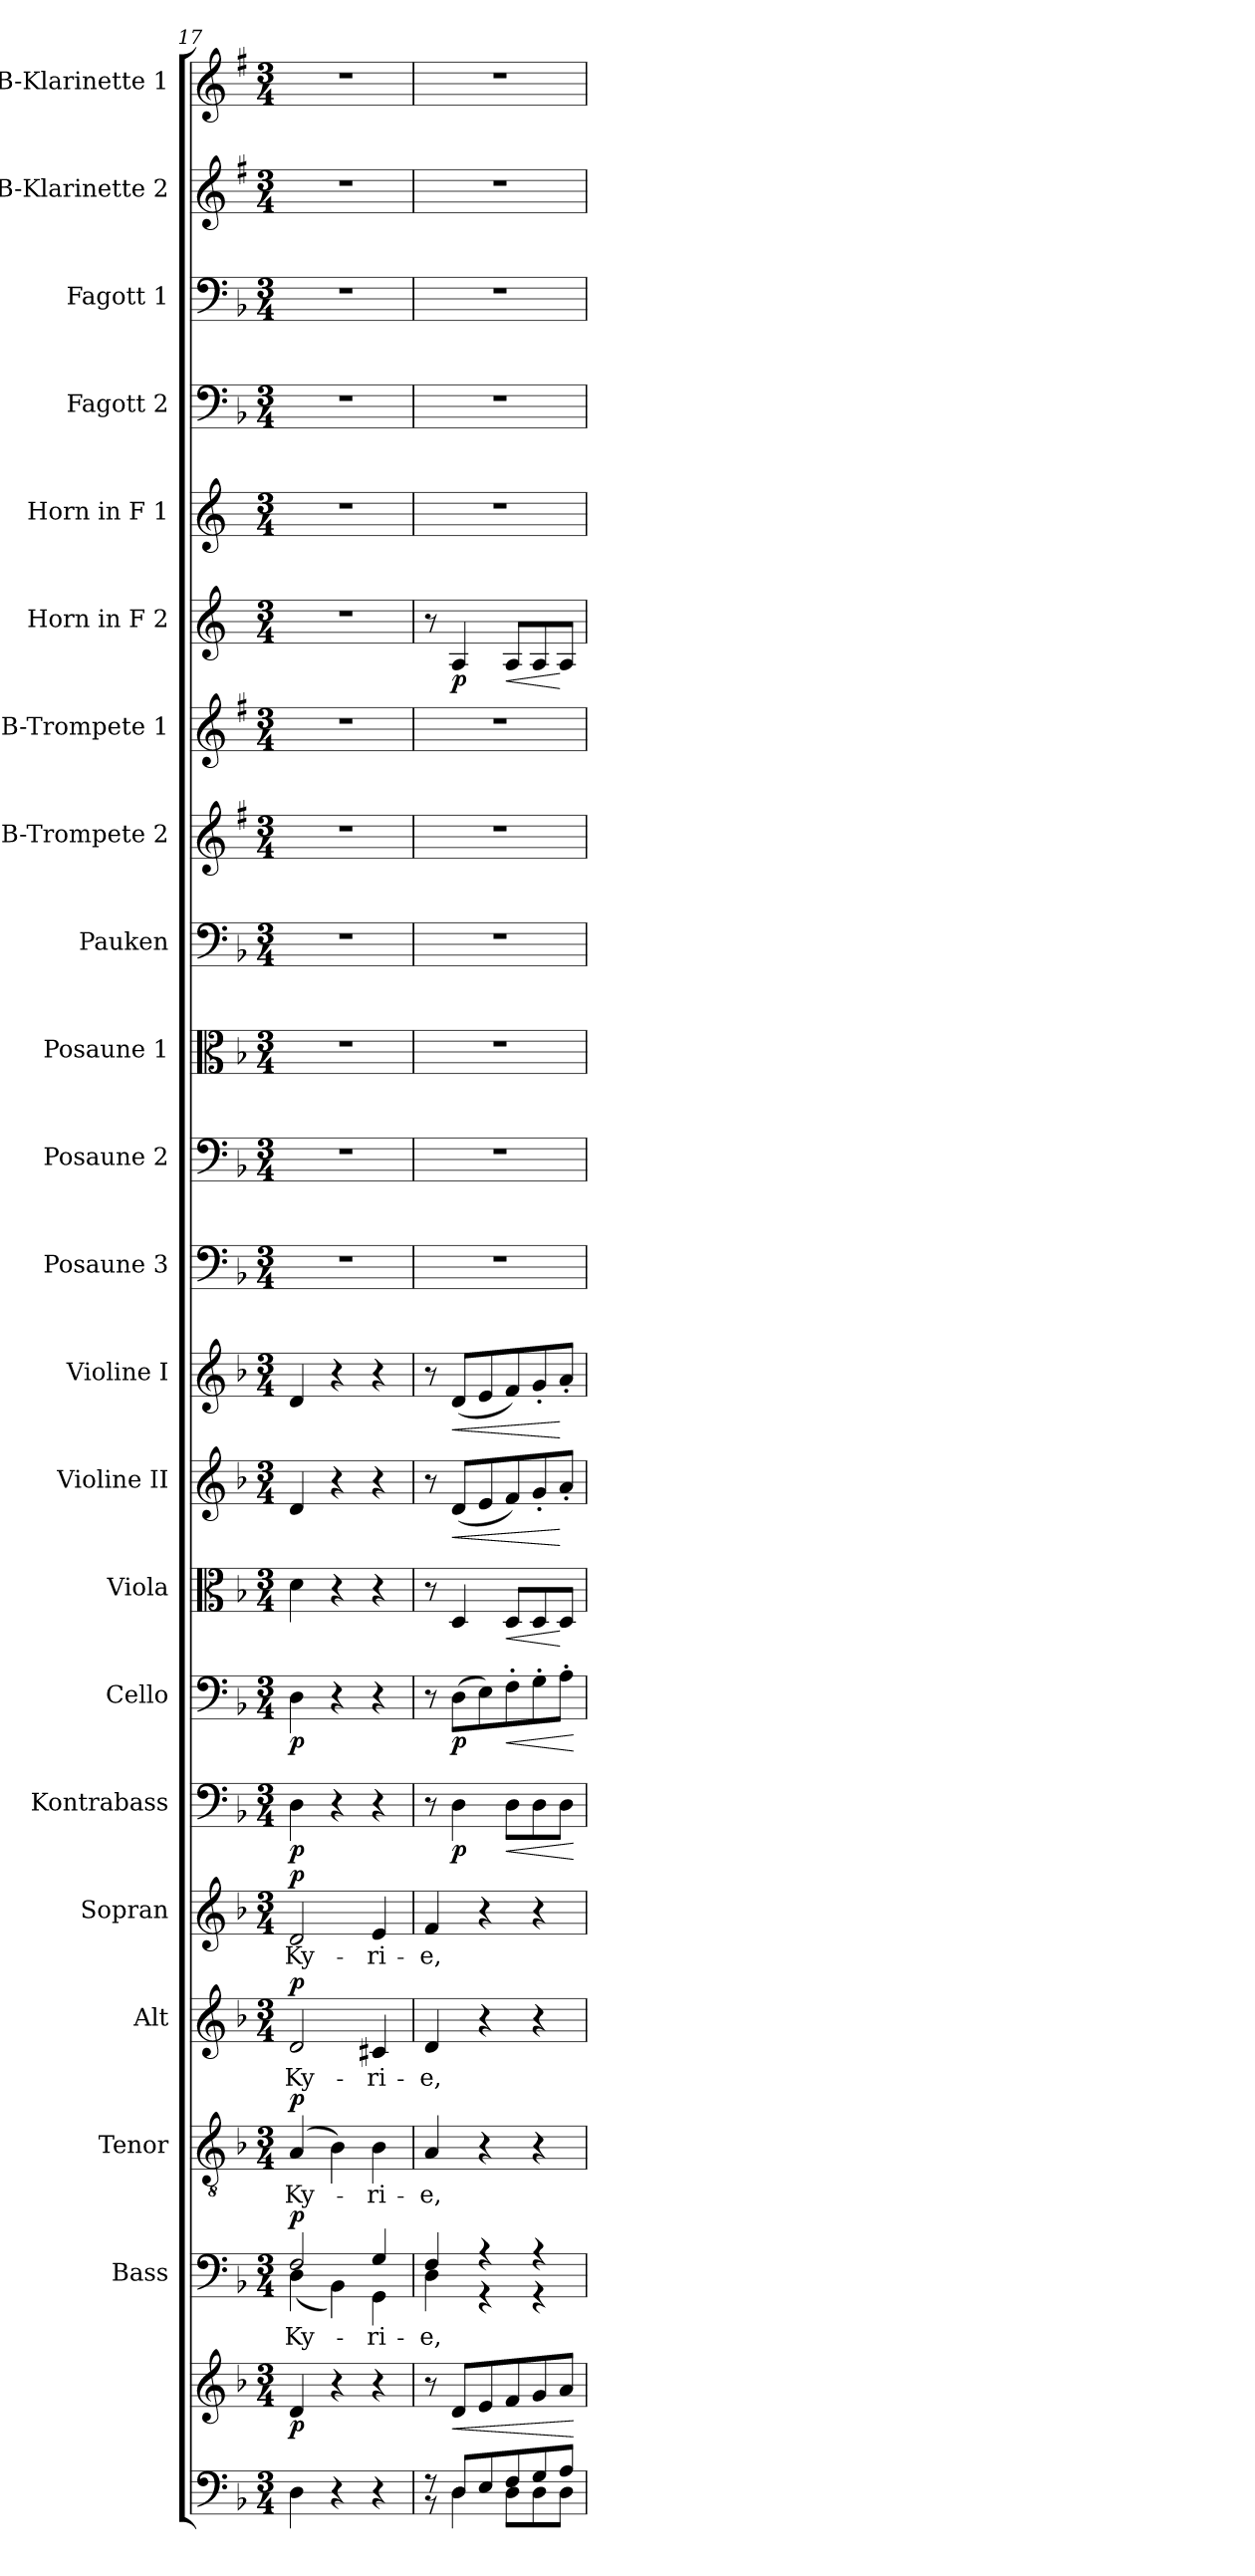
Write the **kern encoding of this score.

**kern	**kern	**dynam	**kern	**text	**dynam	**kern	**text	**dynam	**kern	**text	**dynam	**kern	**text	**dynam	**kern	**dynam	**kern	**dynam	**kern	**dynam	**kern	**dynam	**kern	**dynam	**kern	**kern	**kern	**kern	**kern	**kern	**kern	**dynam	**kern	**kern	**kern	**kern	**kern
*part22	*part22	*part22	*part21	*part21	*part21	*part20	*part20	*part20	*part19	*part19	*part19	*part18	*part18	*part18	*part17	*part17	*part16	*part16	*part15	*part15	*part14	*part14	*part13	*part13	*part12	*part11	*part10	*part9	*part8	*part7	*part6	*part6	*part5	*part4	*part3	*part2	*part1
*staff23	*staff22	*staff22/23	*staff21	*staff21	*staff21	*staff20	*staff20	*staff20	*staff19	*staff19	*staff19	*staff18	*staff18	*staff18	*staff17	*staff17	*staff16	*staff16	*staff15	*staff15	*staff14	*staff14	*staff13	*staff13	*staff12	*staff11	*staff10	*staff9	*staff8	*staff7	*staff6	*staff6	*staff5	*staff4	*staff3	*staff2	*staff1
*	*	*	*I"Bass	*	*	*I"Tenor	*	*	*I"Alt	*	*	*I"Sopran	*	*	*I"Kontrabass	*	*I"Cello	*	*I"Viola	*	*I"Violine II	*	*I"Violine I	*	*I"Posaune 3	*I"Posaune 2	*I"Posaune 1	*I"Pauken	*I"B-Trompete 2	*I"B-Trompete 1	*I"Horn in F 2	*	*I"Horn in F 1	*I"Fagott 2	*I"Fagott 1	*I"B-Klarinette 2	*I"B-Klarinette 1
*	*	*	*I'B.	*	*	*I'T.	*	*	*I'A.	*	*	*I'S.	*	*	*I'Kb.	*	*	*	*I'Vla.	*	*I'Vl. II	*	*I'Vl. I	*	*I'Pos. 3	*I'Pos. 2	*I'Pos. 1	*I'Pk.	*I'B Trp. 2	*I'B Trp. 1	*	*	*	*I'Fg. 2	*I'Fg. 1	*I'B Kl. 2	*I'B Kl. 1
*clefF4	*clefG2	*	*clefF4	*	*	*clefGv2	*	*	*clefG2	*	*	*clefG2	*	*	*clefF4	*	*clefF4	*	*clefC3	*	*clefG2	*	*clefG2	*	*clefF4	*clefF4	*clefC3	*clefF4	*clefG2	*clefG2	*clefG2	*	*clefG2	*clefF4	*clefF4	*clefG2	*clefG2
*	*	*	*	*	*	*	*	*	*	*	*	*	*	*	*ITrd7c12	*	*	*	*	*	*	*	*	*	*	*	*	*	*ITrd1c2	*ITrd1c2	*ITrd4c7	*	*ITrd4c7	*	*	*ITrd1c2	*ITrd1c2
*k[b-]	*k[b-]	*	*k[b-]	*	*	*k[b-]	*	*	*k[b-]	*	*	*k[b-]	*	*	*k[b-]	*	*k[b-]	*	*k[b-]	*	*k[b-]	*	*k[b-]	*	*k[b-]	*k[b-]	*k[b-]	*k[b-]	*k[b-]	*k[b-]	*k[b-]	*	*k[b-]	*k[b-]	*k[b-]	*k[b-]	*k[b-]
*F:	*F:	*	*F:	*	*	*F:	*	*	*F:	*	*	*F:	*	*	*F:	*	*F:	*	*F:	*	*F:	*	*F:	*	*F:	*F:	*F:	*F:	*F:	*F:	*F:	*	*F:	*F:	*F:	*F:	*F:
*M3/4	*M3/4	*	*M3/4	*	*	*M3/4	*	*	*M3/4	*	*	*M3/4	*	*	*M3/4	*	*M3/4	*	*M3/4	*	*M3/4	*	*M3/4	*	*M3/4	*M3/4	*M3/4	*M3/4	*M3/4	*M3/4	*M3/4	*	*M3/4	*M3/4	*M3/4	*M3/4	*M3/4
=17	=17	=17	=17	=17	=17	=17	=17	=17	=17	=17	=17	=17	=17	=17	=17	=17	=17	=17	=17	=17	=17	=17	=17	=17	=17	=17	=17	=17	=17	=17	=17	=17	=17	=17	=17	=17	=17
!	!	!LO:DY:b	!	!LO:LY:b	!LO:DY:a	!	!LO:LY:b	!LO:DY:a	!	!LO:LY:b	!LO:DY:a	!	!LO:LY:b	!LO:DY:a	!	!LO:DY:b	!	!LO:DY:b	!	!	!	!	!	!	!	!	!	!	!	!	!	!	!	!	!	!	!
*	*	*	*^	*	*	*	*	*	*	*	*	*	*	*	*	*	*	*	*	*	*	*	*	*	*	*	*	*	*	*	*	*	*	*	*	*	*
4D\	4d/	p	2F/	(<4D\	Ky-	p	(4A/	Ky-	p	2d/	Ky-	p	2d/	Ky-	p	4DD\	p	4D\	p	4d\	.	4d/	.	4d/	.	2.r	2.r	2.r	2.r	2.r	2.r	2.r	.	2.r	2.r	2.r	2.r	2.r
4r	4r	.	.	4BB-\)	.	.	4B-\)	.	.	.	.	.	.	.	.	4r	.	4r	.	4r	.	4r	.	4r	.	.	.	.	.	.	.	.	.	.	.	.	.	.
!	!	!	!	!	!LO:LY:b	!	!	!LO:LY:b	!	!	!LO:LY:b	!	!	!LO:LY:b	!	!	!	!	!	!	!	!	!	!	!	!	!	!	!	!	!	!	!	!	!	!	!	!
4r	4r	.	4G/	4GG\	-ri-	.	4B-\	-ri-	.	4c#X/	-ri-	.	4e/	-ri-	.	4r	.	4r	.	4r	.	4r	.	4r	.	.	.	.	.	.	.	.	.	.	.	.	.	.
=18	=18	=18	=18	=18	=18	=18	=18	=18	=18	=18	=18	=18	=18	=18	=18	=18	=18	=18	=18	=18	=18	=18	=18	=18	=18	=18	=18	=18	=18	=18	=18	=18	=18	=18	=18	=18	=18	=18
*^	*	*	*	*	*	*	*	*	*	*	*	*	*	*	*	*	*	*	*	*	*	*	*	*	*	*	*	*	*	*	*	*	*	*	*	*	*	*
!	!	!	!	!	!	!LO:LY:b	!	!	!LO:LY:b	!	!	!LO:LY:b	!	!	!LO:LY:b	!	!	!	!	!	!	!	!	!	!	!	!	!	!	!	!	!	!	!	!	!	!	!	!
8r	8r	8r	.	4F/	4D\	-e,	.	4A/	-e,	.	4d/	-e,	.	4f/	-e,	.	8r	.	8r	.	8r	.	8r	.	8r	.	2.r	2.r	2.r	2.r	2.r	2.r	8r	.	2.r	2.r	2.r	2.r	2.r
!	!	!	!LO:HP:b	!	!	!	!	!	!	!	!	!	!	!	!	!	!	!LO:DY:b	!	!LO:DY:b	!	!	!	!LO:HP:b	!	!LO:HP:b	!	!	!	!	!	!	!	!LO:DY:b	!	!	!	!	!
8D/L	4D\	8d/L	<	.	.	.	.	.	.	.	.	.	.	.	.	.	4DD\	p	(>8D\L	p	4D/	.	(<8d/L	<	(<8d/L	<	.	.	.	.	.	.	4D/	p	.	.	.	.	.
8E/	.	8e/	.	4r	4r	.	.	4r	.	.	4r	.	.	4r	.	.	.	.	8E\)	.	.	.	8e/	.	8e/	.	.	.	.	.	.	.	.	.	.	.	.	.	.
!	!	!	!	!	!	!	!	!	!	!	!	!	!	!	!	!	!	!LO:HP:b	!	!LO:HP:b	!	!LO:HP:b	!	!	!	!	!	!	!	!	!	!	!	!LO:HP:b	!	!	!	!	!
8F/	8D\L	8f/	.	.	.	.	.	.	.	.	.	.	.	.	.	.	8DD\L	<	8F'>\	<	8D/L	<	8f/)	.	8f/)	.	.	.	.	.	.	.	8D/L	<	.	.	.	.	.
8G/	8D\	8g/	.	4r	4r	.	.	4r	.	.	4r	.	.	4r	.	.	8DD\	.	8G'>\	.	8D/	.	8g'</	.	8g'</	.	.	.	.	.	.	.	8D/	.	.	.	.	.	.
8A/J	8D\J	8a/J	.	.	.	.	.	.	.	.	.	.	.	.	.	.	8DD\J	.	8A'>\J	.	8D/J	[	8a'</J	[	8a'</J	[	.	.	.	.	.	.	8D/J	[	.	.	.	.	.
*v	*v	*	*	*v	*v	*	*	*	*	*	*	*	*	*	*	*	*	*	*	*	*	*	*	*	*	*	*	*	*	*	*	*	*	*	*	*	*	*	*
.	.	[	.	.	.	.	.	.	.	.	.	.	.	.	.	[	.	[	.	.	.	.	.	.	.	.	.	.	.	.	.	.	.	.	.	.	.
=	=	=	=	=	=	=	=	=	=	=	=	=	=	=	=	=	=	=	=	=	=	=	=	=	=	=	=	=	=	=	=	=	=	=	=	=	=
*-	*-	*-	*-	*-	*-	*-	*-	*-	*-	*-	*-	*-	*-	*-	*-	*-	*-	*-	*-	*-	*-	*-	*-	*-	*-	*-	*-	*-	*-	*-	*-	*-	*-	*-	*-	*-	*-
